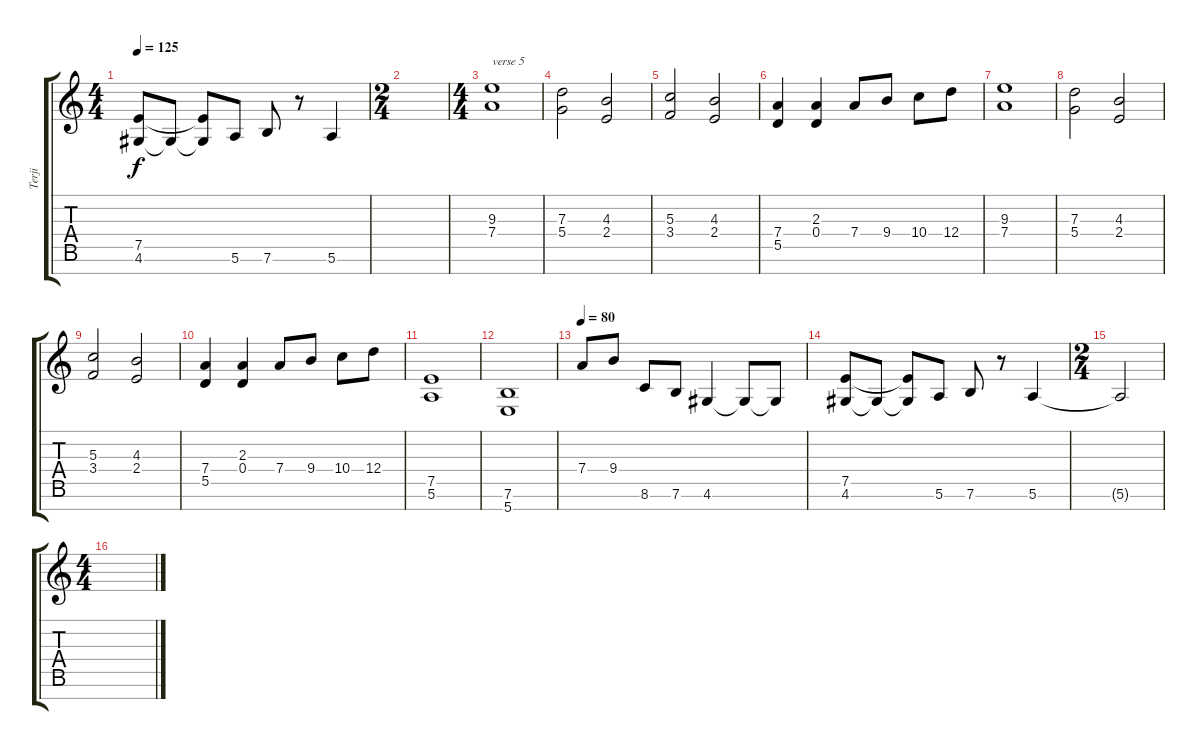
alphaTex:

\track ("Terji" "Terji") {instrument distortionguitar}
\staff {score tabs}
\tuning (E4 B3 G3 D3 A2 E2 B1) {hide}
\ts (4 4)
\tempo 125
\clef g2
\ks c
(7.5 4.6).8{dy f} 4.6{t}.8 (7.5{t} 4.6{t}).8 5.6.8 7.6.8 r.8 5.6.4 |
\ts (2 4)
|
\ts (4 4)
(9.3 7.4).1{txt "verse 5" volume 9 instrument distortionguitar} |
(7.3 5.4).2 (4.3 2.4).2 |
(5.3 3.4).2 (4.3 2.4).2 |
(7.4 5.5).4 (2.3 0.4).4 7.4.8 9.4.8 10.4.8 12.4.8 |
(9.3 7.4).1{volume 9 instrument distortionguitar} |
(7.3 5.4).2 (4.3 2.4).2 |
(5.3 3.4).2 (4.3 2.4).2 |
(7.4 5.5).4 (2.3 0.4).4 7.4.8 9.4.8 10.4.8 12.4.8 |
(7.5 5.6).1 |
(7.6 5.7).1 |
\tempo 80
7.4.8 9.4.8 8.6.8 7.6.8 4.6.4 4.6{t}.8 4.6{t}.8 |
(7.5 4.6).8 4.6{t}.8 (7.5{t} 4.6{t}).8 5.6.8 7.6.8 r.8 5.6.4 |
\ts (2 4)
5.6{t}.2 |
\ts (4 4)
